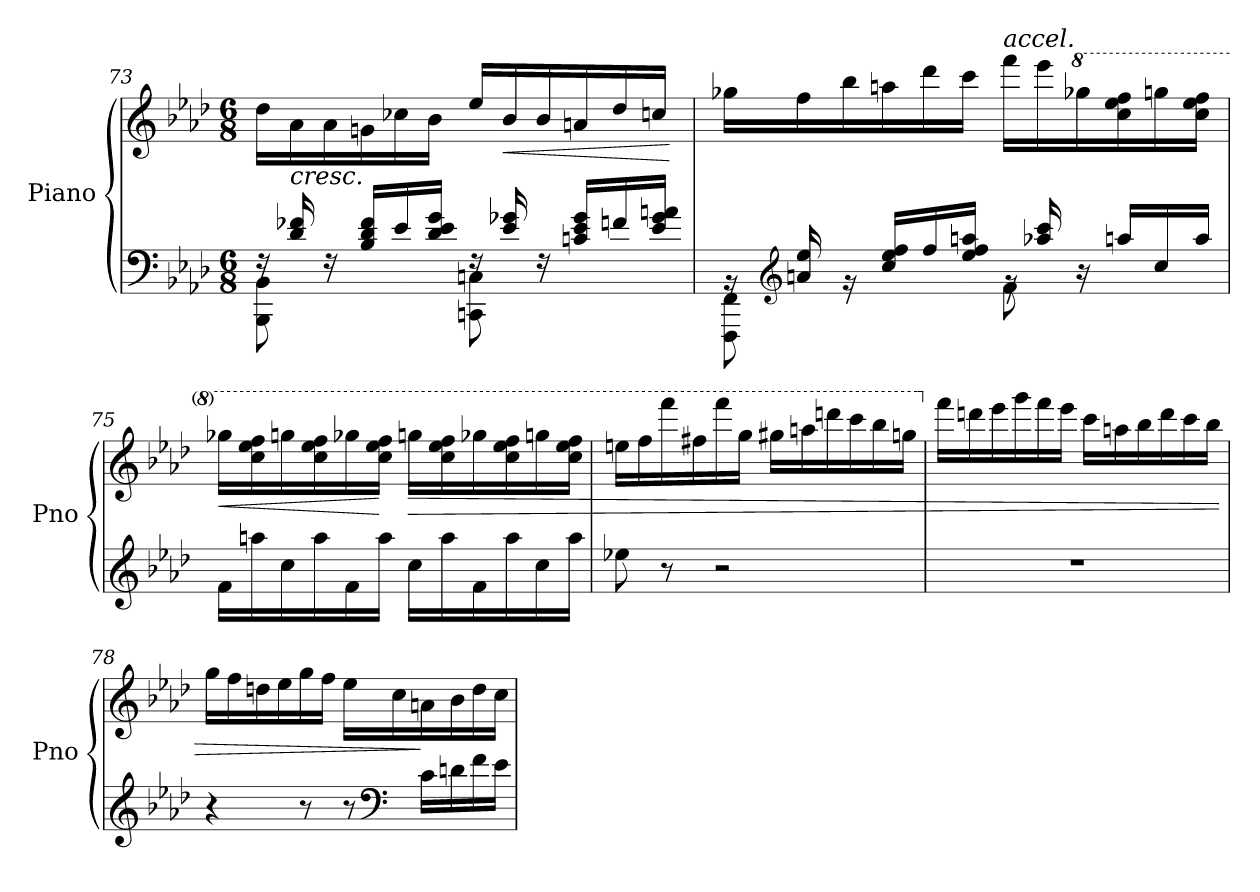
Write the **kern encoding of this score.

**kern	**kern	**dynam
*part1	*part1	*part1
*staff2	*staff1	*staff1/2
*I"Piano	*	*
*I'Pno	*	*
*clefF4	*clefG2	*
*k[b-e-a-d-]	*k[b-e-a-d-]	*
*M6/8	*M6/8	*
=73	=73	=73
*^	*	*
16rF	8BBB-\ 8BB-\	16dd-\LL	.
!	!	!	!LO:HP:b
16d-/ 16f-X/	.	16a-\	<
16rF	4ryy	16a-\	.
16B-/ 16d-/ 16f-/LL	.	16gn\	.
16e-/	.	16cc-X\	.
16d-/ 16e-/ 16g/JJ	.	16b-\JJ	.
16rF	8CCn\ 8Cn\	16ee-/LL	.
!	!	!	!LO:HP:b
16e-/ 16g-X/	.	16b-/	<
16rF	4rBByy	16b-/	.
16cn/ 16e-/ 16g-/LL	.	16an/	.
16fn/	.	16dd-/	.
16e-/ 16g-/ 16an/JJ	.	16ccn/JJ	.
*v	*v	*	*
.	.	[
!!LO:LB:g=z
=74	=74	=74
*^	*	*
16rBB	8FFF\ 8FF\	16gg-X\LL	.
*clefG2	*	*	*
16an/ 16ee-/	.	16ff\	.
16rg	4reyy	16bb-\	.
16cc/ 16ee-/ 16ff/LL	.	16aan\	.
16ff/	.	16ddd-\	.
16ee-/ 16ff/ 16aan/JJ	.	16ccc\JJ	.
!	!	!LO:TX:a:i:t=accel.	!
16rg	8f\	16fff\LL	.
16aa-X/ 16ccc/	.	16eee-\	.
*	*	*8va	*
16r	4rgyy	16ggg-X\	.
16aan/LL	.	16ccc\ 16eee-\ 16fff\	.
16cc/	.	16gggn\	.
16aa/JJ	.	16ccc\ 16eee-\ 16fff\JJ	.
*v	*v	*	*
=75	=75	=75
!	!	!LO:HP:b
16f\LL	16ggg-X\LL	<
16aan\	16ccc\ 16eee-\ 16fff\	.
16cc\	16gggn\	.
16aa\	16ccc\ 16eee-\ 16fff\	.
16f\	16ggg-X\	.
16aa\JJ	16ccc\ 16eee-\ 16fff\JJ	[
!	!	!LO:HP:b
16cc\LL	16gggn\LL	>
16aa\	16ccc\ 16eee-\ 16fff\	.
16f\	16ggg-X\	.
16aa\	16ccc\ 16eee-\ 16fff\	.
16cc\	16gggn\	.
16aa\JJ	16ccc\ 16eee-\ 16fff\JJ	[
=76	=76	=76
8ee-X\	16eeen\LL	.
.	16fff\	.
8r	16ffff\	.
.	16fff#X\	.
2r	16ffff\	.
.	16ggg\JJ	.
.	16ggg#X\LL	.
.	16aaan\	.
.	16ddddn\	.
.	16cccc\	.
.	16bbb-\	.
.	16gggn\JJ	.
!!LO:LB:g=z
=77	=77	=77
*	*X8va	*
2.r	16fff\LL	.
.	16dddn\	.
.	16eee-\	.
.	16ggg\	.
.	16fff\	.
.	16eee-\JJ	.
.	16ccc\LL	.
.	16aan\	.
.	16bb-\	.
.	16ddd\	.
.	16ccc\	.
.	16bb-\JJ	.
=78	=78	=78
4r	16gg\LL	.
.	16ff\	.
.	16ddn\	.
.	16ee-\	.
8r	16gg\	.
.	16ff\JJ	.
8r	16ee-\LL	.
*clefF4	*	*
.	16cc\	.
16c\LL	16an\	]
16dn\	16b-\	.
16f\	16dd\	.
16e-\JJ	16cc\JJ	.
=	=	=
*-	*-	*-
